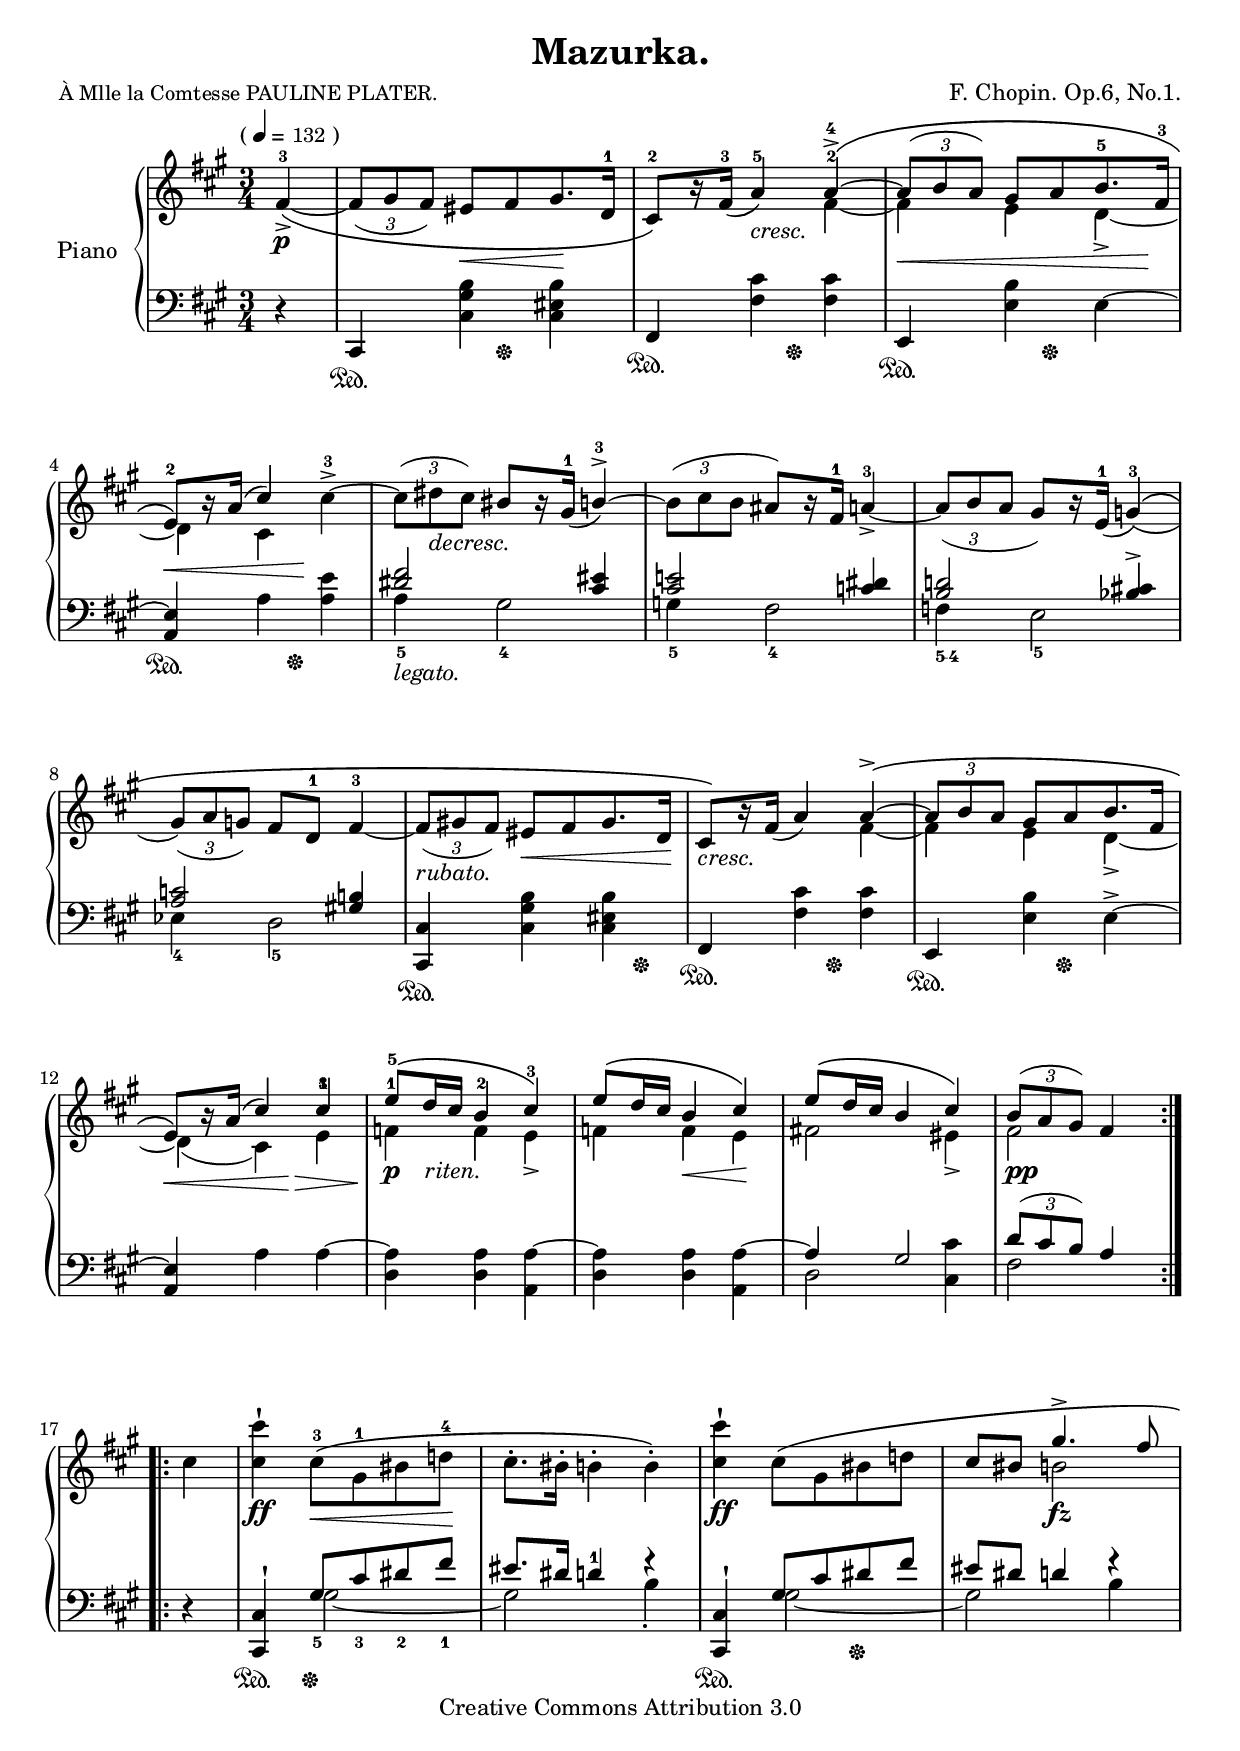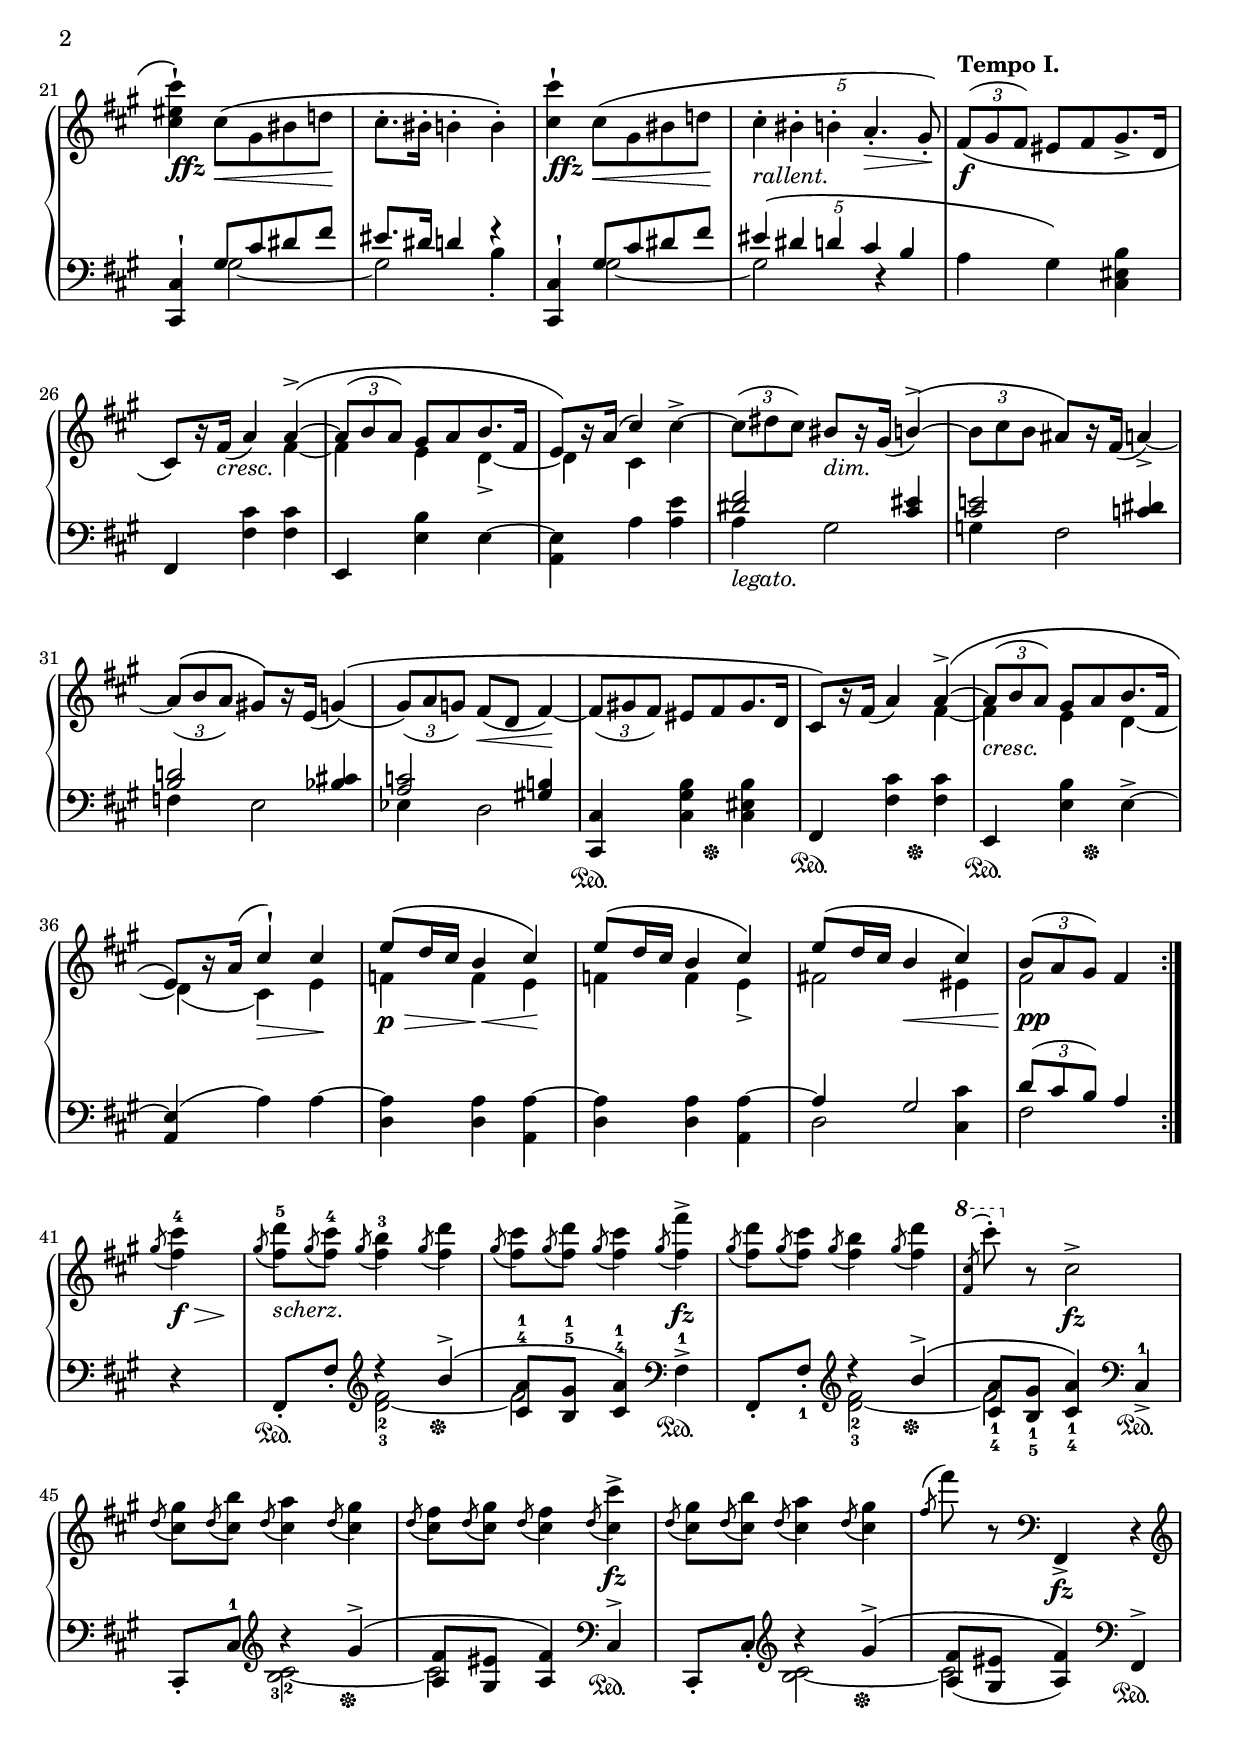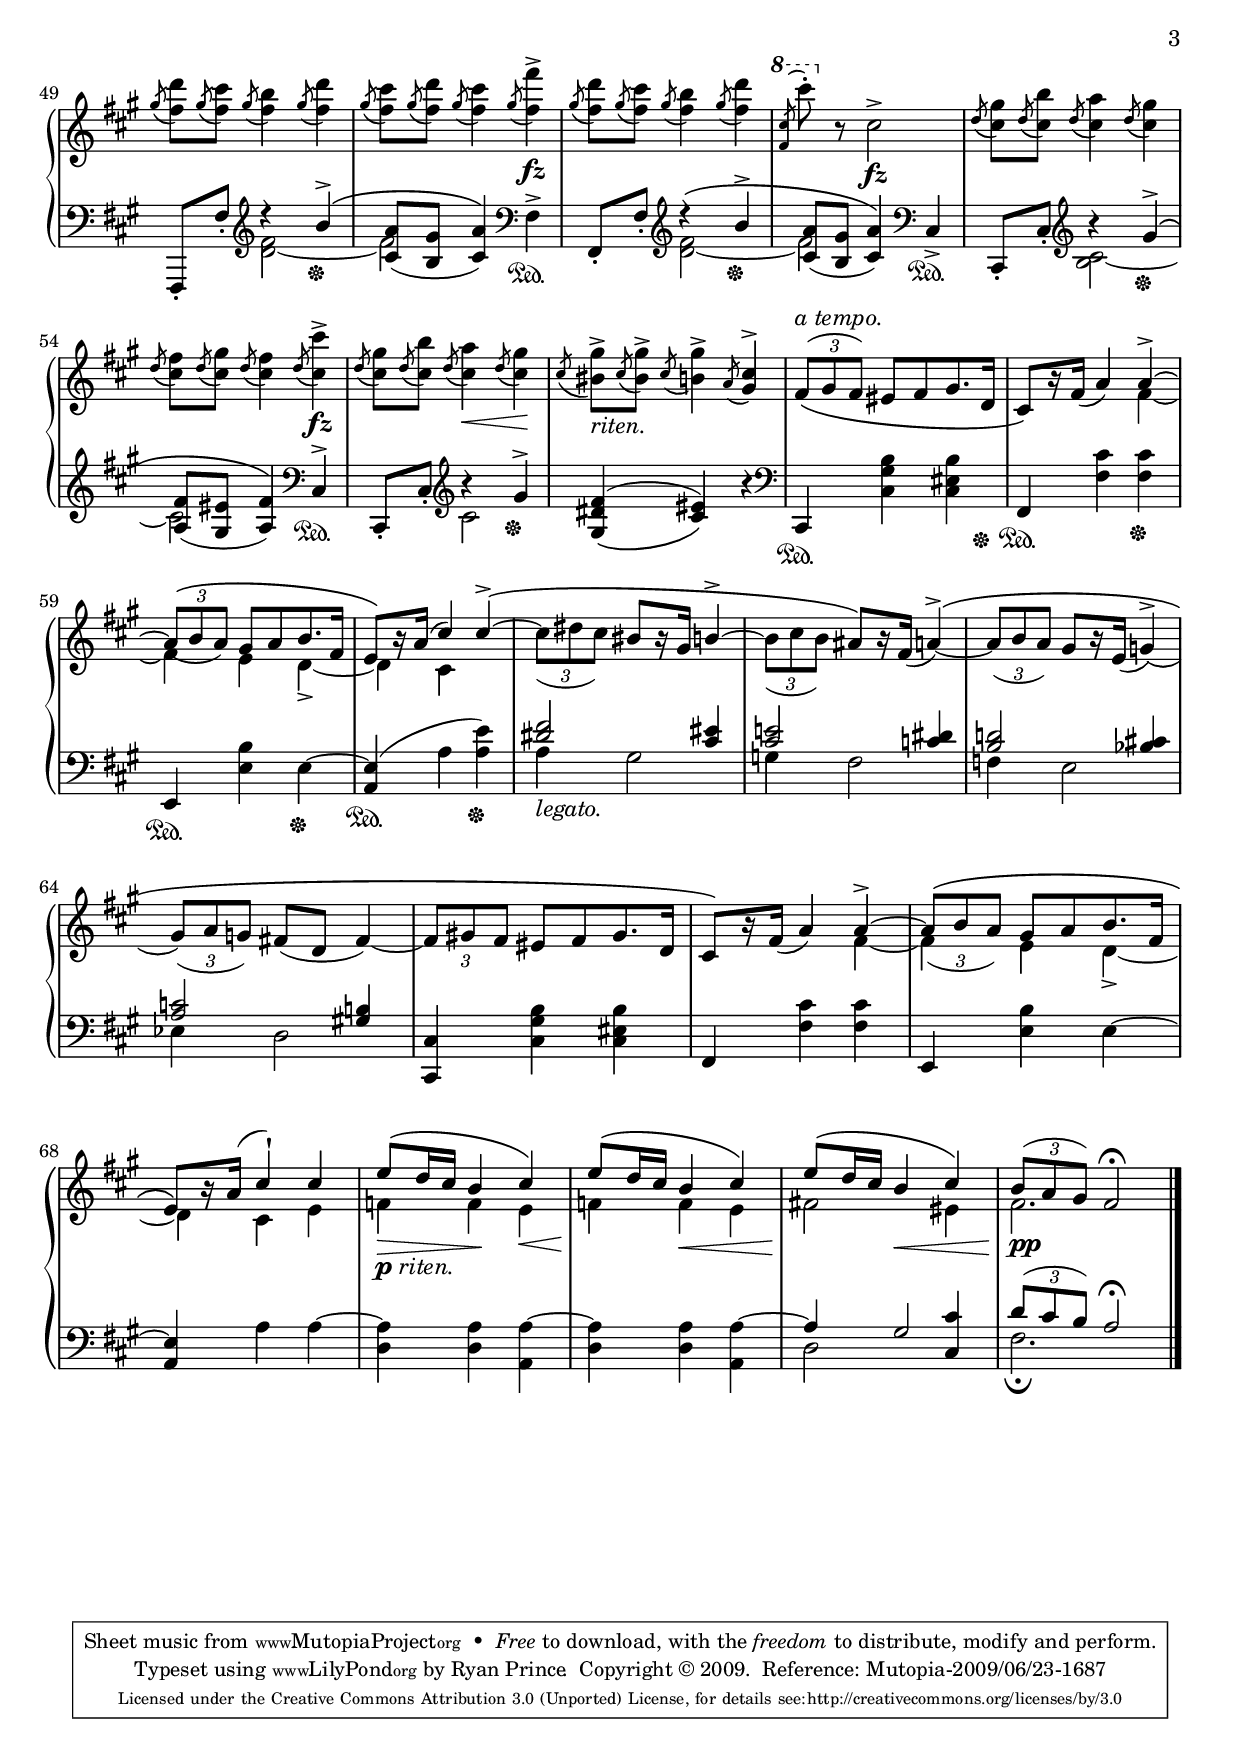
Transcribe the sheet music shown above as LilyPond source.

\version "2.18.2"

\header {

  title = "Mazurka."
  composer = "F. Chopin. Op.6, No.1."
  poet = \markup { \small "À Mlle la Comtesse PAULINE PLATER." } % this is actually the dedication

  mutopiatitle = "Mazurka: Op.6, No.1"
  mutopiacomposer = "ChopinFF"
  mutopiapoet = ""
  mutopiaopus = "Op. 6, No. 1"
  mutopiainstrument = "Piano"
  date = "1830"
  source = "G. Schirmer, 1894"
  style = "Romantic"
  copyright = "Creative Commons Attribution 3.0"
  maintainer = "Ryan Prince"
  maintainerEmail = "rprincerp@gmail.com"
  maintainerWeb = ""
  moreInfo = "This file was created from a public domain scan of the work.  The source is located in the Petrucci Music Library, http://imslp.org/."

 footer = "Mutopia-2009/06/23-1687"
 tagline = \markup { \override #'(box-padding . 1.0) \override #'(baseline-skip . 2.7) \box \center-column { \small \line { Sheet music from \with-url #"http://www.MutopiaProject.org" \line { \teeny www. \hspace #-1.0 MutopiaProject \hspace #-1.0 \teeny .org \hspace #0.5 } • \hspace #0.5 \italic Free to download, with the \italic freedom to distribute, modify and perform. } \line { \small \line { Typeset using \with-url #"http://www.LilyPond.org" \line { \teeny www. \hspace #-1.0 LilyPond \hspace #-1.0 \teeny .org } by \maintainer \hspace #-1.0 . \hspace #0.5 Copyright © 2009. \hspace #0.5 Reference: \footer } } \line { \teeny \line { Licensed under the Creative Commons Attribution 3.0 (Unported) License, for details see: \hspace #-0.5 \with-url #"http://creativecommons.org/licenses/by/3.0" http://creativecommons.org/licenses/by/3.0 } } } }
}

su = \stemUp
sd = \stemDown
td = \tupletDown
tu = \tupletUp
sn = \sustainOn
sf = \sustainOff
nb = \noBreak
bk = \break
ffz = \markup { \dynamic "ffz" }

\score {

\new PianoStaff <<
  \set PianoStaff.instrumentName = "Piano"
  \set PianoStaff.connectArpeggios = ##t
  \new Staff = "up" \relative c' << { \time 3/4 \key fis \minor \clef treble

    \cadenzaOn \su \once \override TextScript.extra-offset = #'(-3.5 . 0.0)
        fis4^\markup { ( \smaller \general-align #Y #DOWN \note #"4" #1
        = \smaller \general-align #Y #DOWN "132" ) }_>_\p^3_~_\( \cadenzaOff		\nb\bar"|" % 0
    \td \tuplet 3/2 { fis8[_( gis fis)] } eis8_\<[ fis gis8.\! d16^1]			\nb	| % 1
    cis8^2\)[ b'16\rest fis^3_(] a4^5_\markup { \italic "cresc.         " }) a^4^>^~^\(	\nb	| % 2
    \tu \tuplet 3/2 { a8_\<^([ b a)] } gis8[ a b8.^5 s16*1/2\! fis^3]	\noPageBreak	\bk	| % 3
    e8^2_\<\)[ b'16\rest a^(] cis4*1/2) s8\! \sd cis4^3^>^~				\nb	| % 4
    \tu \tuplet 3/2 { cis8^([ dis_\markup { \italic "decresc." } cis)] } \su bis8[
        b16\rest gis^1]_( b4^3^>^~)							\nb	| % 5
    \sd \tuplet 3/2 { b8^([ cis b] } \su ais8)[ b16\rest fis^1] a4^3_>_~			\nb	| % 6
    \td \tuplet 3/2 { a8_([ b a] } gis8)[ b16\rest e,^1]_( g4^3)_(^\(	\noPageBreak	\bk	| % 7
    \tuplet 3/2 { gis8)_([ a g)] } fis8[ d^1] fis4^3_~					\nb	| % 8
    \tuplet 3/2 { fis8_\markup { \italic "rubato." }_([ gis! fis)] } eis8_\<[ fis
        gis8. d16\!]									\nb	| % 9
    cis8_\markup { \italic "cresc." }\)[ b'16\rest fis]_( a4) a^>^~^\(			\nb	| % 10
    \tu \tuplet 3/2 { a8[ b a] } gis8[ a b8. fis16]			\noPageBreak	\bk	| % 11
    e8_\<\)[ b'16\rest a]^( cis4*1/2) s8\!\> cis4^3					\nb	| % 12
    e8^5\!_\markup { \dynamic "p" \italic "   riten." }^\([ d16 cis] b4^2 cis^3\)	\nb	| % 13
    e8^\([ d16 cis] b4_\< cis\!]\)							\nb	| % 14
    e8^\([ d16 cis] b4 cis]\)								\nb	| % 15
    \tuplet 3/2 { b8_\markup { \dynamic \whiteout "pp" }^([ a gis)] } fis4*2   \noPageBreak\bar":..:" % 16

    \cadenzaOn \sd cis'4 \cadenzaOff							\nb\bar"|" % 0
    <cis cis'>4^!_\ff cis8^3_\<^\([ gis^1 bis d!^4\!]					\nb	| % 17
    cis8.^.[ bis16^.] b4^. b^.\)							\nb	| % 18
    <cis cis'>4^!_\ff cis8^\([ gis bis d!]						\nb	| % 19
    \su cis8[ bis] gis'4.^>_\fz fis8					\pageBreak		| % 20
    \sd <cis eis cis'>4^!_\ffz\) cis8^\(_\<[ gis bis d!\!]				\nb	| % 21
    cis8.^.[ bis16^.] b4^. b^.\)							\nb	| % 22
    <cis cis'>^!_\ffz  cis8^\(_\<[ gis bis d!\!]					\nb	| % 23
    \override TupletBracket.stencil = ##f \tuplet 5/3 { cis4^._\markup
        { \italic "rallent." } bis^. b^. \su a4._._\> gis8_.\!\) }			\nb	| % 24
    \tu \tuplet 3/2 { fis8_\(_\f^\markup { \bold "Tempo I." }[^( gis fis)] }
        eis8[ fis gis8._> d16]						\noPageBreak	\bk	| % 25
    cis8\)[ b'16\rest fis_(_\markup { \italic "cresc." }] a4) a^>^~^\(			\nb	| % 26
    \tuplet 3/2 { a8^([ b a)] } gis8[ a b8. fis16]					\nb	| % 27
    e8\)[ b'16\rest a^(] cis4) \sd cis^>^~						\nb	| % 28
    \tuplet 3/2 { cis8[^( dis cis)] } \su bis_\markup { \italic "dim." }
        [ b16\rest gis_(] b4)^~^>^\(							\nb	| % 29
    \sd \tuplet 3/2 { b8[ cis b] } \su ais8\)[ b16\rest fis_(] a4_>_~)	\noPageBreak	\bk	| % 30
    \td \tuplet 3/2 { a8_(^\([ b a)] } gis!8\)[ b16\rest e,]_( g4)_(^\(			\nb	| % 31
    \tuplet 3/2 { gis8)_([ a g)] } fis8_(_\<[ d] fis4)_~\!				\nb	| % 32
    \tuplet 3/2 { fis8_([ gis! fis)] } eis8[ fis gis8. d16]				\nb	| % 33
    cis8\)[ b'16\rest  fis_(] a4) a^>^~^\(						\nb	| % 34
    \tu \tuplet 3/2 { a8^(_\markup { \italic "cresc." }
        [ b a)] } gis8[ a b8. fis16]					\noPageBreak	\bk	| % 35
    e8\)[ b'16\rest a^(] cis4)^!_\> cis\!						\nb	| % 36
    e8^\(_\p_\>[ d16 cis] b4_\< cis\!\)							\nb	| % 37
    e8^\([ d16 cis] b4 cis\)								\nb	| % 38
    e8^\([ d16 cis] b4_\< cis\)								\nb	| % 39
    \tuplet 3/2 { b8\!_\markup { \whiteout \dynamic "pp" }^([ a gis)] }
        fis4*2								\noPageBreak   \bk\bar":|." % 40

    \cadenzaOn \su \slurDown \acciaccatura gis'8 \sd <fis cis'>4^4_\f_\> s\!\cadenzaOff	\nb\bar"|" % 0
    \su \acciaccatura gis8 \sd <fis d'^5>8_\markup { \italic "scherz." }[ \su
        \acciaccatura gis8 \sd <fis cis'^4>] \su \acciaccatura gis8 \sd <fis b^3>4
        \su \acciaccatura gis8 \sd <fis d'>4						\nb	| % 41
    \su \acciaccatura gis8 \sd <fis cis'>8[ \su \acciaccatura gis8 \sd <fis d'>] \su
        \acciaccatura gis8 \sd <fis cis'>4 \su \acciaccatura gis8 \sd <fis fis'>4^>_\fz	\nb	| % 42
    \su \acciaccatura gis8 \sd <fis d'>8[ \su \acciaccatura gis8 \sd <fis cis'>] \su
        \acciaccatura gis8 \sd <fis b>4 \su \acciaccatura gis8 \sd <fis d'>4		\nb	| % 43
    \su \slurUp \ottava #1 \set Staff.ottavation = #"8" \acciaccatura
        <fis cis'>8 \sd cis''^. \ottava 0 b,,8\rest cis2^>_\fz\noPageBreak	\bk	| % 44
    \slurDown \su \acciaccatura d8 \sd <cis gis'>8[ \su \acciaccatura d8 \sd <cis b'>] \su
        \acciaccatura d8 \sd <cis a'>4 \su \acciaccatura d8 \sd <cis gis'>4		\nb	| % 45
    \su \acciaccatura d8 \sd <cis fis>8[ \su \acciaccatura d8 \sd <cis gis'>] \su
        \acciaccatura d8 \sd <cis fis>4 \su \acciaccatura d8 \sd <cis cis'>4^>_\fz	\nb	| % 46
    \slurDown \su \acciaccatura d8 \sd <cis gis'>8[ \su \acciaccatura d8 \sd <cis b'>] \su
        \acciaccatura d8 \sd <cis a'>4 \su \acciaccatura d8 \sd <cis gis'>4		\nb	| % 47
    \su \slurUp \acciaccatura fis8 \sd fis'8 b,,\rest \clef bass
        \su fis,,4_>_\fz d'\rest  \clef treble				\pageBreak	\bk	| % 48
    \su \slurDown \acciaccatura gis''8 \sd <fis d'>8[ \su \acciaccatura gis8 \sd <fis cis'>] \su
        \acciaccatura gis8 \sd <fis b>4 \su \acciaccatura gis8 \sd <fis d'>4		\nb	| % 49
    \su \acciaccatura gis8 \sd <fis cis'>8[ \su \acciaccatura gis8 \sd <fis d'>] \su
        \acciaccatura gis8 \sd <fis cis'>4 \su \acciaccatura gis8 \sd <fis fis'>4^>_\fz	\nb	| % 50
    \su \acciaccatura gis8 \sd <fis d'>8[ \su \acciaccatura gis8 \sd <fis cis'>] \su
        \acciaccatura gis8 \sd <fis b>4 \su \acciaccatura gis8 \sd <fis d'>4		\nb	| % 51
    \su \slurUp \ottava 1 \set Staff.ottavation = #"8" \acciaccatura
        <fis cis'>8 \sd cis''^. \ottava 0 b,,8\rest cis2^>_\fz		\nb	| % 52
    \slurDown \su \acciaccatura d8 \sd <cis gis'>8[ \su \acciaccatura d8 \sd <cis b'>] \su
        \acciaccatura d8 \sd <cis a'>4 \su \acciaccatura d8 \sd <cis gis'>4\noPageBreak	\bk	| % 53
    \su \acciaccatura d8 \sd <cis fis>8[ \su \acciaccatura d8 \sd <cis gis'>] \su
        \acciaccatura d8 \sd <cis fis>4 \su \acciaccatura d8 \sd
        <cis cis'>4^>_\fz								\nb	| % 54
    \slurDown \su \acciaccatura d8 \sd <cis gis'>8[ \su \acciaccatura d8 \sd <cis b'>] \su
        \acciaccatura d8 \sd <cis a'>4_\< \su \acciaccatura d8 \sd <cis gis'>4\!	\nb	| % 55
    \slurDown \su \acciaccatura cis8 \sd <bis gis'>8^>[_\markup { \italic "riten." }
        \su \acciaccatura cis8 \sd <bis gis'>^>] \su \acciaccatura cis8 \sd <b gis'>4^>
        \su \acciaccatura a8 <gis cis>4^>						\nb	| % 56
    \tu \tuplet 3/2 { fis8_\(^\markup { \italic "a tempo." }[^( gis fis)] }
        eis8[ fis gis8. d16]								\nb	| % 57
    cis8\)[ b'16\rest fis_(] a4) a^>^~					\noPageBreak	\bk	| % 58
    \tuplet 3/2 { a8_(^\([ b a)] } \tu gis8[ a b8. fis16]				\nb	| % 59
    e8\)[ b'16\rest a^(] cis4) \su cis^>^~^\(						\nb	| % 60
    \td\sd \tuplet 3/2 { cis8_([ dis cis)] } \su bis8[ b16\rest gis] b4^>^~		\nb	| % 61
    \sd \tuplet 3/2 { b8_([ cis b)] }\su ais8\)[ b16\rest fis_(] a4^>)_~^\(		\nb	| % 62
    \tuplet 3/2 { a8_([  b a)] } gis8[ b16\rest e,_(] g4)^>_(	\noPageBreak		\bk	| % 63
    \tuplet 3/2 { gis8)_([ a g)] } fis!_([ d] fis4_~)					\nb	| % 64
    \tuplet 3/2 { fis8[ gis! fis] } eis8[ fis gis8. d16]					\nb	| % 65
    cis8\)[ b'16\rest fis_(] a4) a^>^~							\nb	| % 66
    \tuplet 3/2 { a8^\(_([ b a)] }  gis8[a b8. fis16]			\noPageBreak	\bk	| % 67
    e8\)[  b'16\rest a^(] cis4^!) cis							\nb	| % 68
    e8^\([ d16 cis] b4 cis\)								\nb	| % 69
    e8^\([ d16 cis] b4 cis\)								\nb	| % 70
    e8^\([ d16 cis] b4 cis\)								\nb	| % 71
    \tu \tuplet 3/2 { b8^( a gis) } fis2^\fermata					\nb\bar"|." % 72

  } \\ \relative c' {

    \cadenzaOn s4 \cadenzaOff									| % 0
    s2.												| % 1
    s2 \sd fis4^2_~										| % 2
    fis e d_>_~											| % 3
    d cis s											| % 4
    s2.												| % 5
    s												| % 6
    s												| % 7
    s												| % 8
    s												| % 9
    s2 fis4_~											| % 10
    fis e d_>_~											| % 11
    d_( cis) e^1										| % 12
    f^1 f e_>											| % 13
    f f e											| % 14
    fis!2 eis4_>										| % 15
    fis2*3/2										  \bar":..:"% 16

    \cadenzaOn s4 \cadenzaOff								   \bar"|" % 0
    s2.												| % 17
    s												| % 18
    s												| % 19
    s4 b!2											| % 20
    s2.												| % 21
    s												| % 22
    s												| % 23
    s												| % 24
    s												| % 25
    s2 fis4_~											| % 26
    fis e d_>_~											| % 27
    d cis s											| % 28
    s2.												| % 29
    s												| % 30
    s												| % 31
    s												| % 32
    s												| % 33
    s2 fis4_~											| % 34
    fis e d_~											| % 35
    d_( cis) e											| % 36
    f f e											| % 37
    f f e_>											| % 38
    fis!2 eis4											| % 39
    fis2*3/2											| % 40
    \cadenzaOn s2 \cadenzaOff									| % 0
    s2.												| % 41
    s												| % 42
    s												| % 43
    s												| % 44
    s												| % 45
    s												| % 46
    s												| % 47
    s												| % 48
    s												| % 49
    s												| % 50
    s												| % 51
    s												| % 52
    s												| % 53
    s												| % 54
    s												| % 55
    s												| % 56
    s												| % 57
    s2 fis4_~											| % 58
    fis e d_>_~											| % 59
    d cis s											| % 60
    s2.												| % 61
    s												| % 62
    s												| % 63
    s												| % 64
    s												| % 65
    s2 fis4_~											| % 66
    fis e d_>_~											| % 67
    d cis e											| % 68
    f_\>_\markup { \dynamic "p" \italic "riten." } f\! e_\<					| % 69
    f\! f_\< e											| % 70
    fis!2*1/2\! s4_\< eis									| % 71
    fis2.\!_\markup { \whiteout \dynamic "pp" }							| % 72

  } >>


  \new Staff = "down" \relative c << { \time 3/4 \key fis \minor \clef bass

    \cadenzaOn d4\rest \cadenzaOff								| % 0
    \su cis,4\sn \sd <cis' gis' b>4*1/2 s8 \sf <cis eis b'>4					| % 1
    \su fis,\sn \sd <fis' cis'>4*1/2 s8 \sf  <fis cis'>4					| % 2
    \su e,\sn \sd <e' b'>4*1/2 s8 \sf e4^~							| % 3
    \su <a, e'> \sn \sd a'4*1/2 s8 \sf <a e'>4							| % 4
    \su <dis fis>2_\markup { \italic "legato." } <cis eis>4					| % 5
    <cis e!>2 <c dis>4										| % 6
    <b d!>2 <bes cis!>4^>									| % 7
    <a c>2 <gis! b!>4										| % 8
    <cis,, cis'>4 \sn \sd <cis' gis' b> <cis eis b'>4*1/2 s8 \sf				| % 9
    \su fis,4 \sn \sd <fis' cis'>4*1/2 s8 \sf <fis cis'>4					| % 10
    \su e, \sn \sd <e' b'>4*1/2 s8 \sf e4^>^~							| % 11
    \su <a, e'>4 \sd a' a^~									| % 12
    <d, a'> <d a'> <a a'^~>									| % 13
    <d a'> <d a'> <a a'^~>									| % 14
    \su a'4 gis2										| % 15
    \tu \tuplet 3/2 { d'8^([ cis b)] } a4*2						  \bar":..:"% 16

    \cadenzaOn d,4\rest	\cadenzaOff								| % 0
    <cis, cis'>4^!\sn gis''8_5\sf[ cis_3 dis_2 fis_1]						| % 17
    eis8.[ dis16] d4^1 f\rest									| % 18
    <cis,, cis'>^!\sn gis''8[ cis dis\sf fis]							| % 19
    eis8[ dis] d4 f\rest									| % 20
    <cis,, cis'>^! gis''8[ cis dis fis]								| % 21
    eis8.[ dis16] d4 f\rest									| % 22
    <cis,, cis'>^! gis''8[ cis dis fis]								| % 23
    \override TupletBracket.stencil = ##f \tuplet 5/3 { eis4^\( dis d cis b }			| % 24
    \sd a4 gis\) <cis, eis b'>									| % 25
    \su fis,4 \sd <fis' cis'> <fis cis'>							| % 26
    \su e, \sd <e' b'> e^~									| % 27
    <a, e'> a' <a e'>										| % 28
    \su <dis fis>2_\markup { \italic "legato." } <cis eis>4					| % 29
    <cis e!>2 <c dis>4										| % 30
    <b d!>2 <bes cis!>4										| % 31
    <a c>2 <gis! b!>4										| % 32
    <cis,, cis'>4 \sn \sd <cis' gis' b>4*1/2 s8 \sf <cis eis b'>4				| % 33
    \su fis, \sn \sd <fis' cis'>4*1/2 s8 \sf <fis cis'>4					| % 34
    \su e, \sn \sd  <e' b'>4*1/2 s8 \sf e4^>^~							| % 35
    \su <a, e'>4^( \sd a') a^~									| % 36
    <d, a'> <d a'> <a a'^~>									| % 37
    <d a'> <d a'> <a a'^~>									| % 38
    \su a' gis2											| % 39
    \tuplet 3/2 { d'8^([ cis b)] } a4*2								| % 40
    \cadenzaOn d,4\rest s \cadenzaOff								| % 0
    \su fis,8_.[\sn fis'_.] \clef treble d''4\rest b^>^\( \sf					| % 41
    <cis,^4 a'^1>8[ <b^5 gis'^1>] <cis^4 a'^1>4\) \clef bass \sd fis,^1^>\sn			| % 42
    \su fis,8_.[ fis'_._1] \clef treble d''4\rest b^>^\( \sf					| % 43
    <cis,_4 a'_1>8[ <b_5 gis'_1>] <cis_4 a'_1>4\) \clef bass cis,^1_>\sn			| % 44
    cis,8_.[ cis'^1] \clef treble b''4\rest gis^>^\( \sf					| % 45
    <a, fis'>8[ <gis eis'>] <a fis'>4\) \clef bass cis,4^> \sn					| % 46
    cis,8_.[ cis'_.] \clef treble b''4\rest gis^>^\( \sf					| % 47
    <a, fis'>8_([ <gis eis'>] <a fis'>4)\) \clef bass fis,4^> \sn				| % 48
    fis,8_.[ fis''_.] \clef treble d''4\rest b^>^\( \sf						| % 49
    <cis, a'>8_([ <b gis'>] <cis a'>4)\) \clef bass \sd fis,^>\sn				| % 50
    \su fis,8_.[ fis'_.] \clef treble d''4\rest^\( b^> \sf					| % 51
    <cis, a'>8_([ <b gis'>] <cis a'>4)\) \clef bass cis,_>\sn					| % 52
    cis,8_.[ cis'_.] \clef treble b''4\rest gis^>^\( \sf					| % 53
    <a, fis'>8_([ <gis eis'>] <a fis'>4)\) \clef bass cis,4^> \sn				| % 54
    cis,8_.[ cis'_.] \clef treble b''4\rest gis^> \sf						| % 55
    <gis, dis' fis>4^(_\( <cis eis>)\) b'\rest \clef bass					| % 56
    cis,,, \sn \sd <cis' gis' b> <cis eis b'>4*3/4 s16 \sf					| % 57
    \su fis,4 \sn \sd <fis' cis'> <fis cis'> \sf						| % 58
    \su e, \sn \sd <e' b'> e^~_ \sf								| % 59
    \su <a, e'>^( \sn \sd a' <a e'>) \sf							| % 60
    \su <dis fis>2_\markup { \italic "legato." } <cis eis>4					| % 61
    <cis e!>2  <c dis>4										| % 62
    <b d!>2 <bes cis!>4										| % 63
    <a c>2 <gis! b!>4										| % 64
    <cis,, cis'> \sd <cis' gis' b> <cis eis b'>							| % 65
    \su fis, \sd <fis' cis'> <fis cis'>								| % 66
    \su e, \sd <e' b'> e^~									| % 67
    \su <a, e'> \sd a' a^~									| % 68
    <d, a'> <d  a'> <a a'^~>									| % 69
    <d a'> <d a'> <a a'^~>									| % 70
    \su a' gis2											| % 71
    \tu \tuplet 3/2 { d'8^([ cis b)] } a2^\fermata						| % 72

  } \\ \relative c' {

    \cadenzaOn s4 \cadenzaOff									| % 0
    s2.												| % 1
    s												| % 2
    s												| % 3
    s												| % 4
    \sd a4_5 gis2_4										| % 5
    g4_5 fis2_4											| % 6
    f4_\markup { \finger "5-4" } e2_5								| % 7
    es4_4 d2_5											| % 8
    s2.												| % 9
    s												| % 10
    s												| % 11
    s												| % 12
    s												| % 13
    s												| % 14
    d2 <cis cis'>4										| % 15
    fis2*3/2										  \bar":..:"% 16

    \cadenzaOn s4 \cadenzaOff								   \bar"|"% 0
    s4 \sd gis2_~										| % 17
    gis b4_.											| % 18
    s gis2_~											| % 19
    gis b4											| % 20
    s gis2_~											| % 21
    gis b4_.											| % 22
    s gis2_~											| % 23
    gis d4\rest											| % 24
    s2.												| % 25
    s												| % 26
    s												| % 27
    s												| % 28
    a'4 gis2											| % 29
    g4 fis2											| % 30
    f4 e2											| % 31
    es4 d2											| % 32
    s2.												| % 33
    s												| % 34
    s												| % 35
    s												| % 36
    s												| % 37
    s												| % 38
    d2 <cis cis'>4										| % 39
    fis2*3/2											| % 40
    \cadenzaOn s2 \cadenzaOff									| % 0
    s4 <d'_3 fis_2_~>2										| % 41
    fis2 s4											| % 42
    s <d_3 fis_2_~>2										| % 43
    fis s4											| % 44
    s <b,_3 cis_2_~>2										| % 45
    cis s4											| % 46
    s <b cis_~>2										| % 47
    cis s4											| % 48
    s <d fis_~>2										| % 49
    fis2 s4											| % 50
    s <d fis_~>2										| % 51
    fis s4											| % 52
    s <b, cis_~>2										| % 53
    cis s4											| % 54
    s4 cis2											| % 55
    s2.												| % 56
    s												| % 57
    s												| % 58
    s												| % 59
    s												| % 60
    a4 gis2											| % 61
    g4 fis2											| % 62
    f4  e2											| % 63
    es4 d2											| % 64
    s2.												| % 65
    s												| % 66
    s												| % 67
    s												| % 68
    s												| % 69
    s												| % 70
    d2 \su <cis cis'>4										| % 71
    \sd fis2._\fermata										| % 72

  } >>

>>

\layout { }

\midi { 
  \tempo 4=132
}

}
